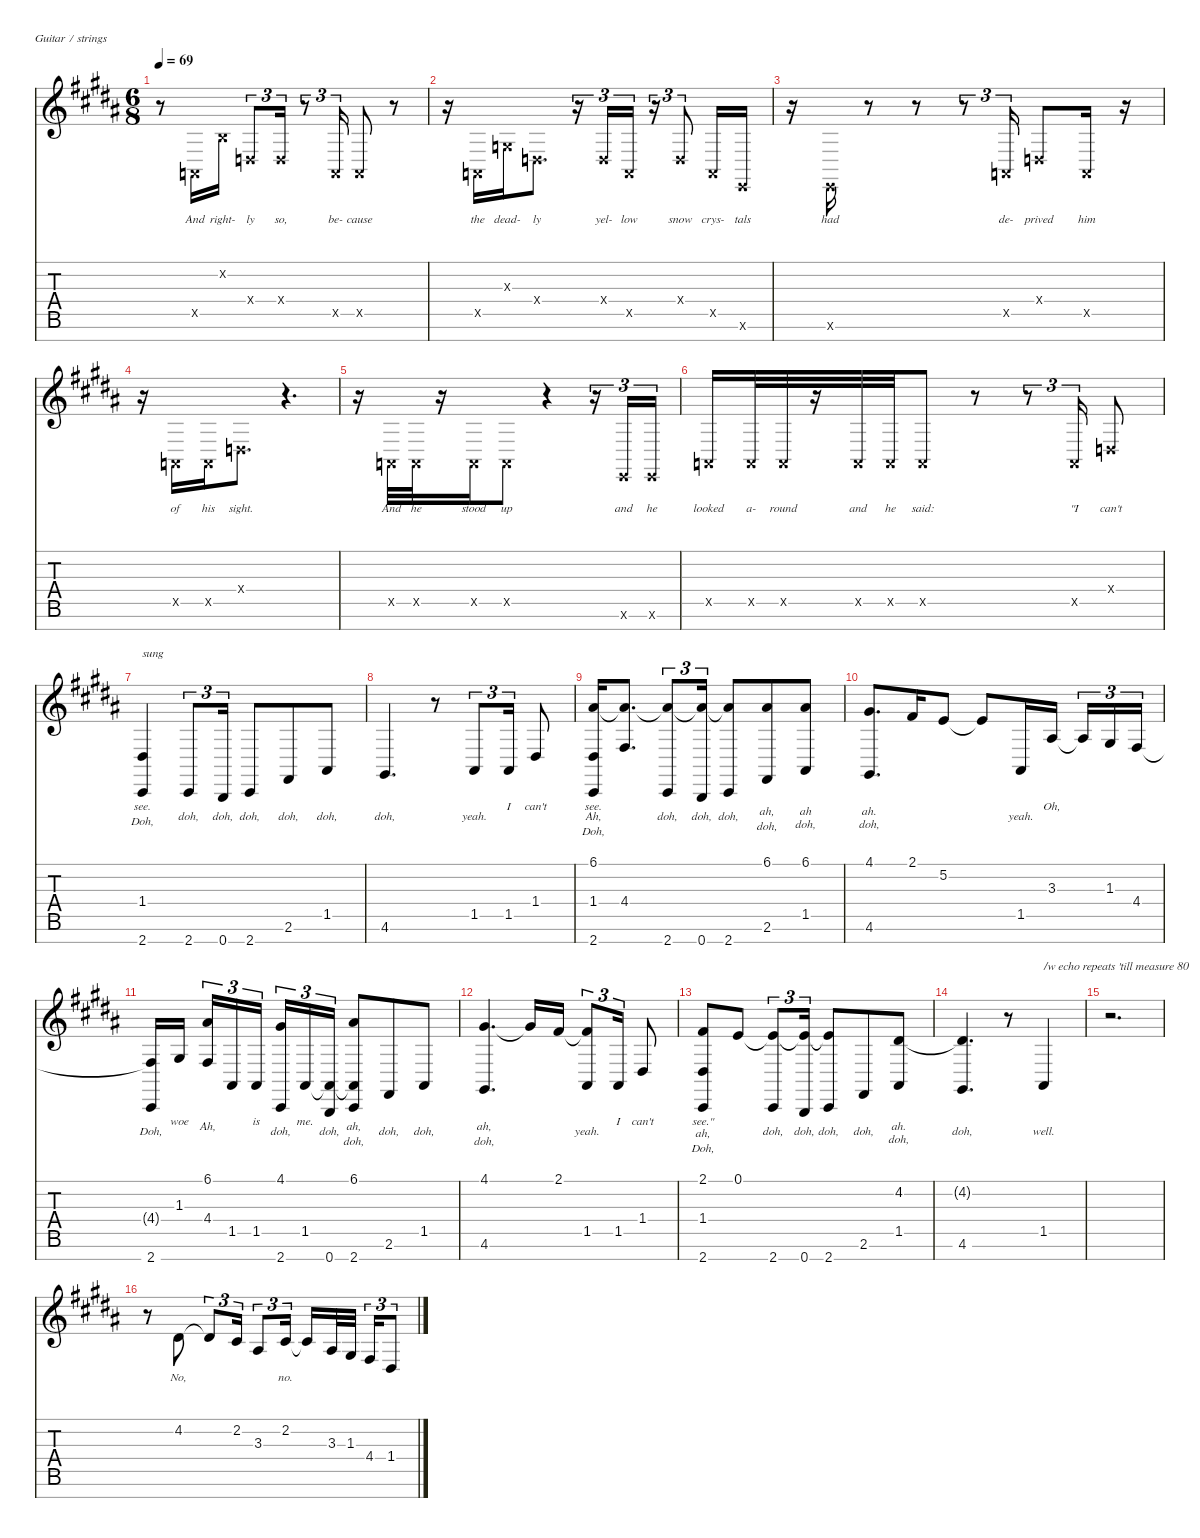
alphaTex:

\defaultSystemsLayout 4
\hideDynamics
\bracketExtendMode nobrackets
\singleTrackTrackNamePolicy hidden
\multiTrackTrackNamePolicy hidden
\firstSystemTrackNameMode fullname
\firstSystemTrackNameOrientation horizontal
\otherSystemsTrackNameOrientation horizontal
\track ("Vocals" "led.synth.") {instrument lead6voice}
\staff {score tabs}
\tuning (E4 B3 G3 D3 A2 E2 B1)
\ts (6 8)
\tempo 69
\clef g2
\ks b
r.8{dy f beam Down} 0.5{x acc forcenatural}.16{lyrics (0 "And") lyrics (1 " ") lyrics (2 " ") lyrics (3 "") lyrics (4 "") beam Up} 0.2{x acc forcenatural}.16{lyrics (0 "right-") lyrics (1 " ") lyrics (2 " ") lyrics (3 "") lyrics (4 "") beam Up} 0.4{x acc forcenatural}.8{tu (3 2) lyrics (0 "ly") lyrics (1 " ") lyrics (2 " ") lyrics (3 "") lyrics (4 "") beam Up} 0.4{x acc forcenatural}.16{tu (3 2) lyrics (0 "so,") lyrics (1 " ") lyrics (2 " ") lyrics (3 "") lyrics (4 "") beam Up} r.8{tu (3 2) beam Up} 0.5{x acc forcenatural}.16{tu (3 2) lyrics (0 "be-") lyrics (1 " ") lyrics (2 " ") lyrics (3 "") lyrics (4 "") beam Up} 0.5{x acc forcenatural}.8{lyrics (0 "cause") lyrics (1 " ") lyrics (2 " ") lyrics (3 "") lyrics (4 "") beam Up} r.8{beam Up} |
r.16{beam Down} 0.5{x acc forcenatural}.16{lyrics (0 "the") lyrics (1 " ") lyrics (2 " ") lyrics (3 "") lyrics (4 "") beam Up} 0.3{x acc forcenatural}.16{lyrics (0 "dead-") lyrics (1 " ") lyrics (2 " ") lyrics (3 "") lyrics (4 "") beam Up} 0.4{x acc forcenatural}.8{d lyrics (0 "ly") lyrics (1 " ") lyrics (2 " ") lyrics (3 "") lyrics (4 "") beam Up} r.16{tu (3 2) beam Up} 0.4{x acc forcenatural}.16{tu (3 2) lyrics (0 "yel-") lyrics (1 " ") lyrics (2 " ") lyrics (3 "") lyrics (4 "") beam Up} 0.5{x acc forcenatural}.16{tu (3 2) lyrics (0 "low") lyrics (1 " ") lyrics (2 " ") lyrics (3 "") lyrics (4 "") beam Up} r.16{tu (3 2) beam Up} 0.4{x acc forcenatural}.8{tu (3 2) lyrics (0 "snow") lyrics (1 " ") lyrics (2 " ") lyrics (3 "") lyrics (4 "") beam Up} 0.5{x acc forcenatural}.16{lyrics (0 "crys-") lyrics (1 " ") lyrics (2 " ") lyrics (3 "") lyrics (4 "") beam Up} 0.6{x acc forcenatural}.16{lyrics (0 "tals") lyrics (1 " ") lyrics (2 " ") lyrics (3 "") lyrics (4 "") beam Up} |
r.16{beam Down} 0.6{x acc forcenatural}.16{lyrics (0 "had") lyrics (1 " ") lyrics (2 " ") lyrics (3 "") lyrics (4 "") beam Up} r.8{beam Up} r.8{beam Up} r.8{tu (3 2) beam Up} 0.5{x acc forcenatural}.16{tu (3 2) lyrics (0 "de-") lyrics (1 " ") lyrics (2 " ") lyrics (3 "") lyrics (4 "") beam Up} 0.4{x acc forcenatural}.8{lyrics (0 "prived") lyrics (1 " ") lyrics (2 " ") lyrics (3 "") lyrics (4 "") beam Up} 0.5{x acc forcenatural}.16{lyrics (0 "him") lyrics (1 " ") lyrics (2 " ") lyrics (3 "") lyrics (4 "") beam Up} r.16{beam Up} |
r.16{beam Down} 0.5{x acc forcenatural}.16{lyrics (0 "of") lyrics (1 " ") lyrics (2 " ") lyrics (3 "") lyrics (4 "") beam Up} 0.5{x acc forcenatural}.16{lyrics (0 "his") lyrics (1 " ") lyrics (2 " ") lyrics (3 "") lyrics (4 "") beam Up} 0.4{x acc forcenatural}.8{d lyrics (0 "sight.") lyrics (1 " ") lyrics (2 " ") lyrics (3 "") lyrics (4 "") beam Up} r.4{d beam Up} |
r.16{beam Down} 0.5{x acc forcenatural}.32{lyrics (0 "And") lyrics (1 " ") lyrics (2 " ") lyrics (3 "") lyrics (4 "") beam Up} 0.5{x acc forcenatural}.32{lyrics (0 "he") lyrics (1 " ") lyrics (2 " ") lyrics (3 "") lyrics (4 "") beam Up} r.16{beam Up} 0.5{x acc forcenatural}.16{lyrics (0 "stood") lyrics (1 " ") lyrics (2 " ") lyrics (3 "") lyrics (4 "") beam Up} 0.5{x acc forcenatural}.8{lyrics (0 "up") lyrics (1 " ") lyrics (2 " ") lyrics (3 "") lyrics (4 "") beam Up} r.4{beam Up} r.16{tu (3 2) beam Up} 0.6{x acc forcenatural}.16{tu (3 2) lyrics (0 "and") lyrics (1 " ") lyrics (2 " ") lyrics (3 "") lyrics (4 "") beam Up} 0.6{x acc forcenatural}.16{tu (3 2) lyrics (0 "he") lyrics (1 " ") lyrics (2 " ") lyrics (3 "") lyrics (4 "") beam Up} |
0.5{x acc forcenatural}.16{lyrics (0 "looked") lyrics (1 " ") lyrics (2 " ") lyrics (3 "") lyrics (4 "") beam Up} 0.5{x acc forcenatural}.32{lyrics (0 "a-") lyrics (1 " ") lyrics (2 " ") lyrics (3 "") lyrics (4 "") beam Up} 0.5{x acc forcenatural}.32{lyrics (0 "round") lyrics (1 " ") lyrics (2 " ") lyrics (3 "") lyrics (4 "") beam Up} r.16{beam Up} 0.5{x acc forcenatural}.32{lyrics (0 "and") lyrics (1 " ") lyrics (2 " ") lyrics (3 "") lyrics (4 "") beam Up} 0.5{x acc forcenatural}.32{lyrics (0 "he") lyrics (1 " ") lyrics (2 " ") lyrics (3 "") lyrics (4 "") beam Up} 0.5{x acc forcenatural}.8{lyrics (0 "said:") lyrics (1 " ") lyrics (2 " ") lyrics (3 "") lyrics (4 "") beam Up} r.8{beam Up} r.8{tu (3 2) beam Up} 0.5{x acc forcenatural}.16{tu (3 2) lyrics (0 "\"I") lyrics (1 " ") lyrics (2 " ") lyrics (3 "") lyrics (4 "") beam Up} 0.4{x acc forcenatural}.8{lyrics (0 "can't") lyrics (1 " ") lyrics (2 "") lyrics (3 "") lyrics (4 "") beam Up} |
(1.4{acc #} 2.7{acc #}).4{txt "sung" lyrics (0 "see.") lyrics (1 " ") lyrics (2 "Doh,") lyrics (3 "") lyrics (4 "") dy fff beam Up} 2.7{acc #}.8{tu (3 2) lyrics (0 " ") lyrics (1 " ") lyrics (2 "doh,") lyrics (3 "") lyrics (4 "") beam Up} 0.7{acc forcenatural}.16{tu (3 2) lyrics (0 " ") lyrics (1 " ") lyrics (2 "doh,") lyrics (3 "") lyrics (4 "") beam Up} 2.7{acc #}.8{lyrics (0 " ") lyrics (1 " ") lyrics (2 "doh,") lyrics (3 "") lyrics (4 "") beam Up} 2.6{acc #}.8{lyrics (0 " ") lyrics (1 " ") lyrics (2 "doh,") lyrics (3 "") lyrics (4 "") beam Up} 1.5{acc #}.8{lyrics (0 " ") lyrics (1 " ") lyrics (2 "doh,") lyrics (3 "") lyrics (4 "") beam Up} |
4.6{acc #}.4{d lyrics (0 " ") lyrics (1 " ") lyrics (2 "doh,") lyrics (3 "") lyrics (4 "") beam Up} r.8{beam Up} 1.5{acc #}.8{tu (3 2) lyrics (0 "") lyrics (1 " ") lyrics (2 "yeah.") lyrics (3 "") lyrics (4 "") beam Up} 1.5{acc #}.16{tu (3 2) lyrics (0 "I") lyrics (1 " ") lyrics (2 " ") lyrics (3 "") lyrics (4 "") beam Up} 1.4{acc #}.8{lyrics (0 "can't") lyrics (1 "") lyrics (2 "") lyrics (3 "") lyrics (4 "") beam Up} |
(6.1{acc #} 1.4{acc #} 2.7{acc #}).16{lyrics (0 "see.") lyrics (1 "Ah,") lyrics (2 "Doh,") lyrics (3 "") lyrics (4 "") beam Up} (4.4{acc #} 6.1{t acc #}).8{d lyrics (0 " ") lyrics (1 " ") lyrics (2 " ") lyrics (3 "") lyrics (4 "") beam Up} (2.7{acc #} 6.1{t acc #}).8{tu (3 2) lyrics (0 " ") lyrics (1 " ") lyrics (2 "doh,") lyrics (3 "") lyrics (4 "") beam Up} (0.7{acc forcenatural} 6.1{t acc #}).16{tu (3 2) lyrics (0 " ") lyrics (1 " ") lyrics (2 "doh,") lyrics (3 "") lyrics (4 "") beam Up} (6.1{t acc #} 2.7{acc #}).8{lyrics (0 " ") lyrics (1 " ") lyrics (2 "doh,") lyrics (3 "") lyrics (4 "") dy f beam Up} (6.1{acc #} 2.6{acc #}).8{lyrics (0 " ") lyrics (1 "ah,") lyrics (2 "doh,") lyrics (3 "") lyrics (4 "") dy fff beam Up} (6.1{acc #} 1.5{acc #}).8{lyrics (0 " ") lyrics (1 "ah") lyrics (2 "doh,") lyrics (3 "") lyrics (4 "") beam Up} |
(4.1{acc #} 4.6{acc #}).8{d lyrics (0 " ") lyrics (1 "ah.") lyrics (2 "doh,") lyrics (3 "") lyrics (4 "") beam Up} 2.1{acc #}.16{lyrics (0 " ") lyrics (1 " ") lyrics (2 " ") lyrics (3 "") lyrics (4 "") beam Up} 5.2{acc forcenatural}.8{lyrics (0 " ") lyrics (1 " ") lyrics (2 " ") lyrics (3 "") lyrics (4 "") beam Up} 5.2{t acc forcenatural}.8{dy f beam Up} 1.5{acc #}.16{lyrics (0 "") lyrics (1 " ") lyrics (2 "yeah.") lyrics (3 "") lyrics (4 "") dy fff beam Up} 3.3{acc #}.16{lyrics (0 "Oh,") lyrics (1 " ") lyrics (2 " ") lyrics (3 "") lyrics (4 "") beam Up} 3.3{t acc #}.16{tu (3 2) dy f beam Up} 1.3{acc #}.16{tu (3 2) lyrics (0 " ") lyrics (1 " ") lyrics (2 " ") lyrics (3 "") lyrics (4 "") dy fff beam Up} 4.4{acc #}.16{tu (3 2) lyrics (0 " ") lyrics (1 " ") lyrics (2 "") lyrics (3 "") lyrics (4 "") beam Up} |
(4.4{t acc #} 2.7{acc #}).16{lyrics (0 " ") lyrics (1 " ") lyrics (2 "Doh,") lyrics (3 "") lyrics (4 "") dy f beam Up} 1.3{acc #}.16{lyrics (0 "woe") lyrics (1 "") lyrics (2 " ") lyrics (3 "") lyrics (4 "") dy fff beam Up} (6.1{acc #} 4.4{acc #}).16{tu (3 2) lyrics (0 " ") lyrics (1 "Ah,") lyrics (2 " ") lyrics (3 "") lyrics (4 "") beam Up} 1.5{acc #}.16{tu (3 2) lyrics (0 " ") lyrics (1 " ") lyrics (2 " ") lyrics (3 "") lyrics (4 "") beam Up} 1.5{acc #}.16{tu (3 2) lyrics (0 "is") lyrics (1 " ") lyrics (2 " ") lyrics (3 "") lyrics (4 "") beam Up} (4.1{acc #} 2.7{acc #}).16{tu (3 2) lyrics (0 " ") lyrics (1 " ") lyrics (2 "doh,") lyrics (3 "") lyrics (4 "") beam Up} 1.5{acc #}.16{tu (3 2) lyrics (0 "me.") lyrics (1 " ") lyrics (2 " ") lyrics (3 "") lyrics (4 "") beam Up} (0.7{acc forcenatural} 1.5{t acc #}).16{tu (3 2) lyrics (0 " ") lyrics (1 " ") lyrics (2 "doh,") lyrics (3 "") lyrics (4 "") beam Up} (6.1{acc #} 1.5{t acc #} 2.7{acc #}).8{lyrics (0 " ") lyrics (1 "ah,") lyrics (2 "doh,") lyrics (3 "") lyrics (4 "") beam Up} 2.6{acc #}.8{lyrics (0 " ") lyrics (1 " ") lyrics (2 "doh,") lyrics (3 "") lyrics (4 "") beam Up} 1.5{acc #}.8{lyrics (0 " ") lyrics (1 " ") lyrics (2 "doh,") lyrics (3 "") lyrics (4 "") beam Up} |
(4.1{acc #} 4.6{acc #}).4{d lyrics (0 " ") lyrics (1 "ah,") lyrics (2 "doh,") lyrics (3 "") lyrics (4 "") beam Up} 4.1{t acc #}.16{dy f beam Up} 2.1{acc #}.16{lyrics (0 " ") lyrics (1 " ") lyrics (2 " ") lyrics (3 "") lyrics (4 "") dy fff beam Up} (2.1{t acc #} 1.5{acc #}).8{tu (3 2) lyrics (0 "") lyrics (1 " ") lyrics (2 "yeah.") lyrics (3 "") lyrics (4 "") dy f beam Up} 1.5{acc #}.16{tu (3 2) lyrics (0 "I") lyrics (1 " ") lyrics (2 " ") lyrics (3 "") lyrics (4 "") dy fff beam Up} 1.4{acc #}.8{lyrics (0 "can't") lyrics (1 " ") lyrics (2 "") lyrics (3 "") lyrics (4 "") beam Up} |
(2.1{acc #} 1.4{acc #} 2.7{acc #}).8{lyrics (0 "see.\"") lyrics (1 "ah,") lyrics (2 "Doh,") lyrics (3 "") lyrics (4 "") beam Up} 0.1{acc forcenatural}.8{lyrics (0 " ") lyrics (1 " ") lyrics (2 " ") lyrics (3 "") lyrics (4 "") beam Up} (2.7{acc #} 0.1{t acc forcenatural}).8{tu (3 2) lyrics (0 " ") lyrics (1 " ") lyrics (2 "doh,") lyrics (3 "") lyrics (4 "") beam Up} (0.7{acc forcenatural} 0.1{t acc forcenatural}).16{tu (3 2) lyrics (0 " ") lyrics (1 " ") lyrics (2 "doh,") lyrics (3 "") lyrics (4 "") beam Up} (0.1{t acc forcenatural} 2.7{acc #}).8{lyrics (0 " ") lyrics (1 " ") lyrics (2 "doh,") lyrics (3 "") lyrics (4 "") dy f beam Up} 2.6{acc #}.8{lyrics (0 " ") lyrics (1 " ") lyrics (2 "doh,") lyrics (3 "") lyrics (4 "") dy fff beam Up} (4.2{acc #} 1.5{acc #}).8{lyrics (0 " ") lyrics (1 "ah.") lyrics (2 "doh,") lyrics (3 "") lyrics (4 "") beam Up} |
(4.2{t acc #} 4.6{acc #}).4{d lyrics (0 " ") lyrics (1 " ") lyrics (2 "doh,") lyrics (3 "") lyrics (4 "") dy f beam Up} r.8{beam Up} 1.5{acc #}.4{txt "/w echo repeats 'till measure 80" lyrics (0 "") lyrics (1 " ") lyrics (2 "well.") lyrics (3 "") lyrics (4 "") dy fff beam Up} |
r.2{d beam Down} |
r.8{beam Down} 4.2{acc #}.8{lyrics (0 "No,") lyrics (1 " ") lyrics (2 " ") lyrics (3 "") lyrics (4 "") beam Up} 4.2{t acc #}.8{tu (3 2) dy f beam Up} 2.2{acc #}.16{tu (3 2) lyrics (0 " ") lyrics (1 " ") lyrics (2 " ") lyrics (3 "") lyrics (4 "") dy fff beam Up} 3.3{acc #}.8{tu (3 2) lyrics (0 " ") lyrics (1 " ") lyrics (2 " ") lyrics (3 "") lyrics (4 "") beam Up} 2.2{acc #}.16{tu (3 2) lyrics (0 "no.") lyrics (1 " ") lyrics (2 " ") lyrics (3 "") lyrics (4 "") beam Up} 2.2{t acc #}.16{dy f beam Up} 3.3{acc #}.32{lyrics (0 " ") lyrics (1 " ") lyrics (2 " ") lyrics (3 "") lyrics (4 "") dy fff beam Up} 1.3{acc #}.32{lyrics (0 " ") lyrics (1 " ") lyrics (2 " ") lyrics (3 "") lyrics (4 "") beam Up} 4.4{acc #}.16{tu (3 2) lyrics (0 " ") lyrics (1 " ") lyrics (2 " ") lyrics (3 "") lyrics (4 "") beam Up} 1.4{acc #}.8{tu (3 2) lyrics (0 "") lyrics (1 " ") lyrics (2 " ") lyrics (3 "") lyrics (4 "") beam Up}
